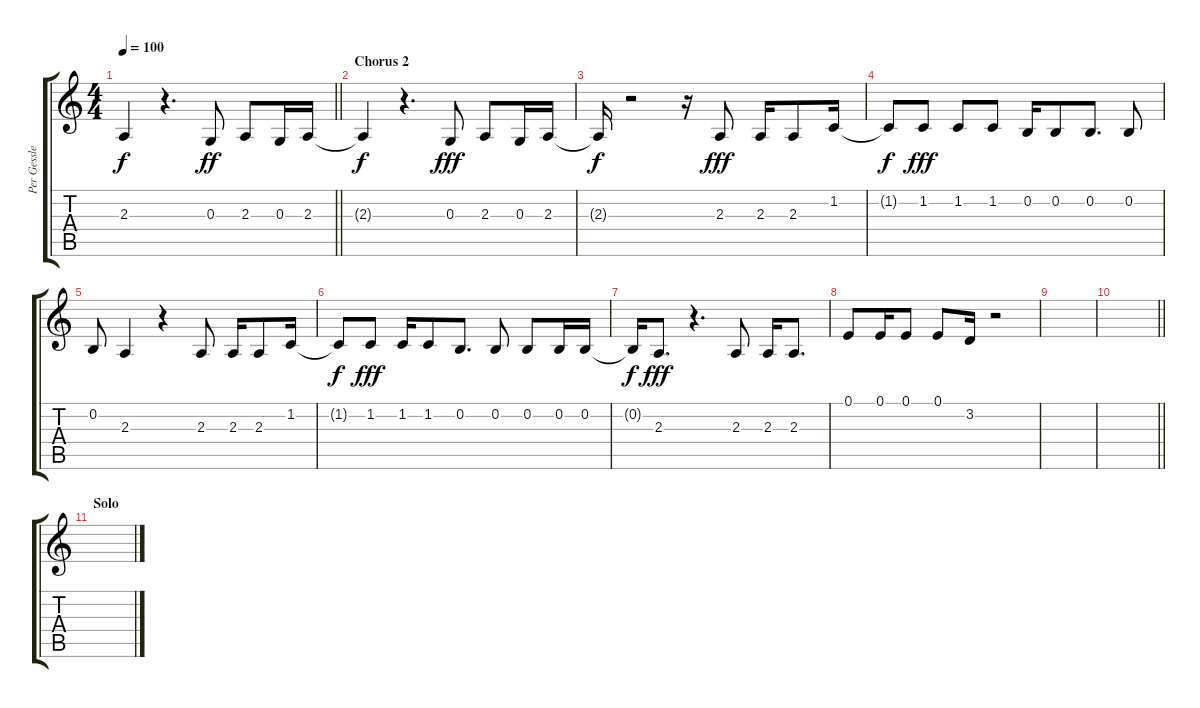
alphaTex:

\track ("Per Gessle" "Per Gessle") {instrument baritonesax}
\staff {score tabs}
\tuning (E4 B3 G3 D3 A2 E2) {hide}
\ts (4 4)
\tempo 100
\clef g2
\barLineRight lightlight
\ks c
2.3{t}.4{dy f} r.4{d} 0.3.8{dy ff} 2.3.8 0.3.16 2.3.16 |
\section ("" "Chorus 2")
2.3{t}.4{dy f} r.4{d} 0.3.8{dy fff} 2.3.8 0.3.16 2.3.16 |
2.3{t}.16{dy f} r.2 r.16 2.3.8{dy fff} 2.3.16 2.3.8 1.2.16 |
1.2{t}.8{dy f} 1.2.8{dy fff} 1.2.8 1.2.8 0.2.16 0.2.8 0.2.8{d} 0.2.8 |
0.2.8 2.3.4 r.4 2.3.8 2.3.16 2.3.8 1.2.16 |
1.2{t}.8{dy f} 1.2.8{dy fff} 1.2.16 1.2.8 0.2.8{d} 0.2.8 0.2.8 0.2.16 0.2.16 |
0.2{t}.16{dy f} 2.3.8{d dy fff} r.4{d} 2.3.8 2.3.16 2.3.8{d} |
0.1.8 0.1.16 0.1.8 0.1.8 3.2.16 r.2 |
|
\barLineRight lightlight
|
\section ("" "Solo")
